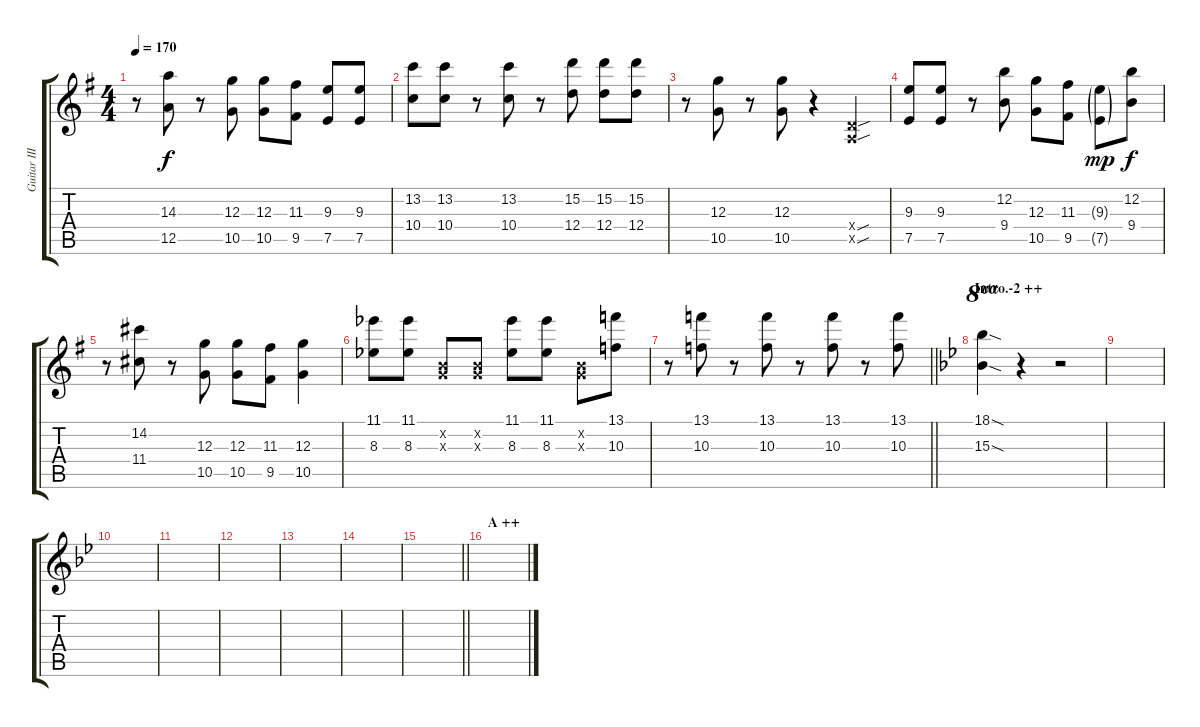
\track ("Guitar III (Nakano Azusa)" "Guitar III") {instrument distortionguitar}
\staff {score tabs}
\tuning (E4 B3 G3 D3 A2 E2) {hide}
\ts (4 4)
\tempo 170
\clef g2
\ks g
r.8{dy f} (14.3 12.5).8 r.8 (12.3 10.5).8 (12.3 10.5).8 (11.3 9.5).8 (9.3 7.5).8 (9.3 7.5).8 |
(13.2 10.4).8 (13.2 10.4).8 r.8 (13.2 10.4).8 r.8 (15.2 12.4).8 (15.2 12.4).8 (15.2 12.4).8 |
r.8 (12.3 10.5).8 r.8 (12.3 10.5).8 r.4 (0.4{sou x} 0.5{sou x}).4 |
(9.3 7.5).8 (9.3 7.5).8 r.8 (12.2 9.4).8 (12.3 10.5).8 (11.3 9.5).8 (9.3{g} 7.5{g}).8{dy mp} (12.2 9.4).8{dy f} |
r.8 (14.2 11.4).8 r.8 (12.3 10.5).8 (12.3 10.5).8 (11.3 9.5).8 (12.3 10.5).4 |
(11.1{acc b} 8.3{acc b}).8 (11.1{acc b} 8.3{acc b}).8 (0.2{x} 0.3{x}).8 (0.2{x} 0.3{x}).8 (11.1{acc b} 8.3{acc b}).8 (11.1{acc b} 8.3{acc b}).8 (0.2{x} 0.3{x}).8 (13.1 10.3).8 |
\barLineRight lightlight
r.8 (13.1 10.3).8 r.8 (13.1 10.3).8 r.8 (13.1 10.3).8 r.8 (13.1 10.3).8 |
\section ("" "Intro.-2 ++")
\ks bb
(18.1{sod} 15.3{sod}).4{ot 8va} r.4 r.2 |
|
|
|
|
|
|
\barLineRight lightlight
|
\section ("" "A ++")
